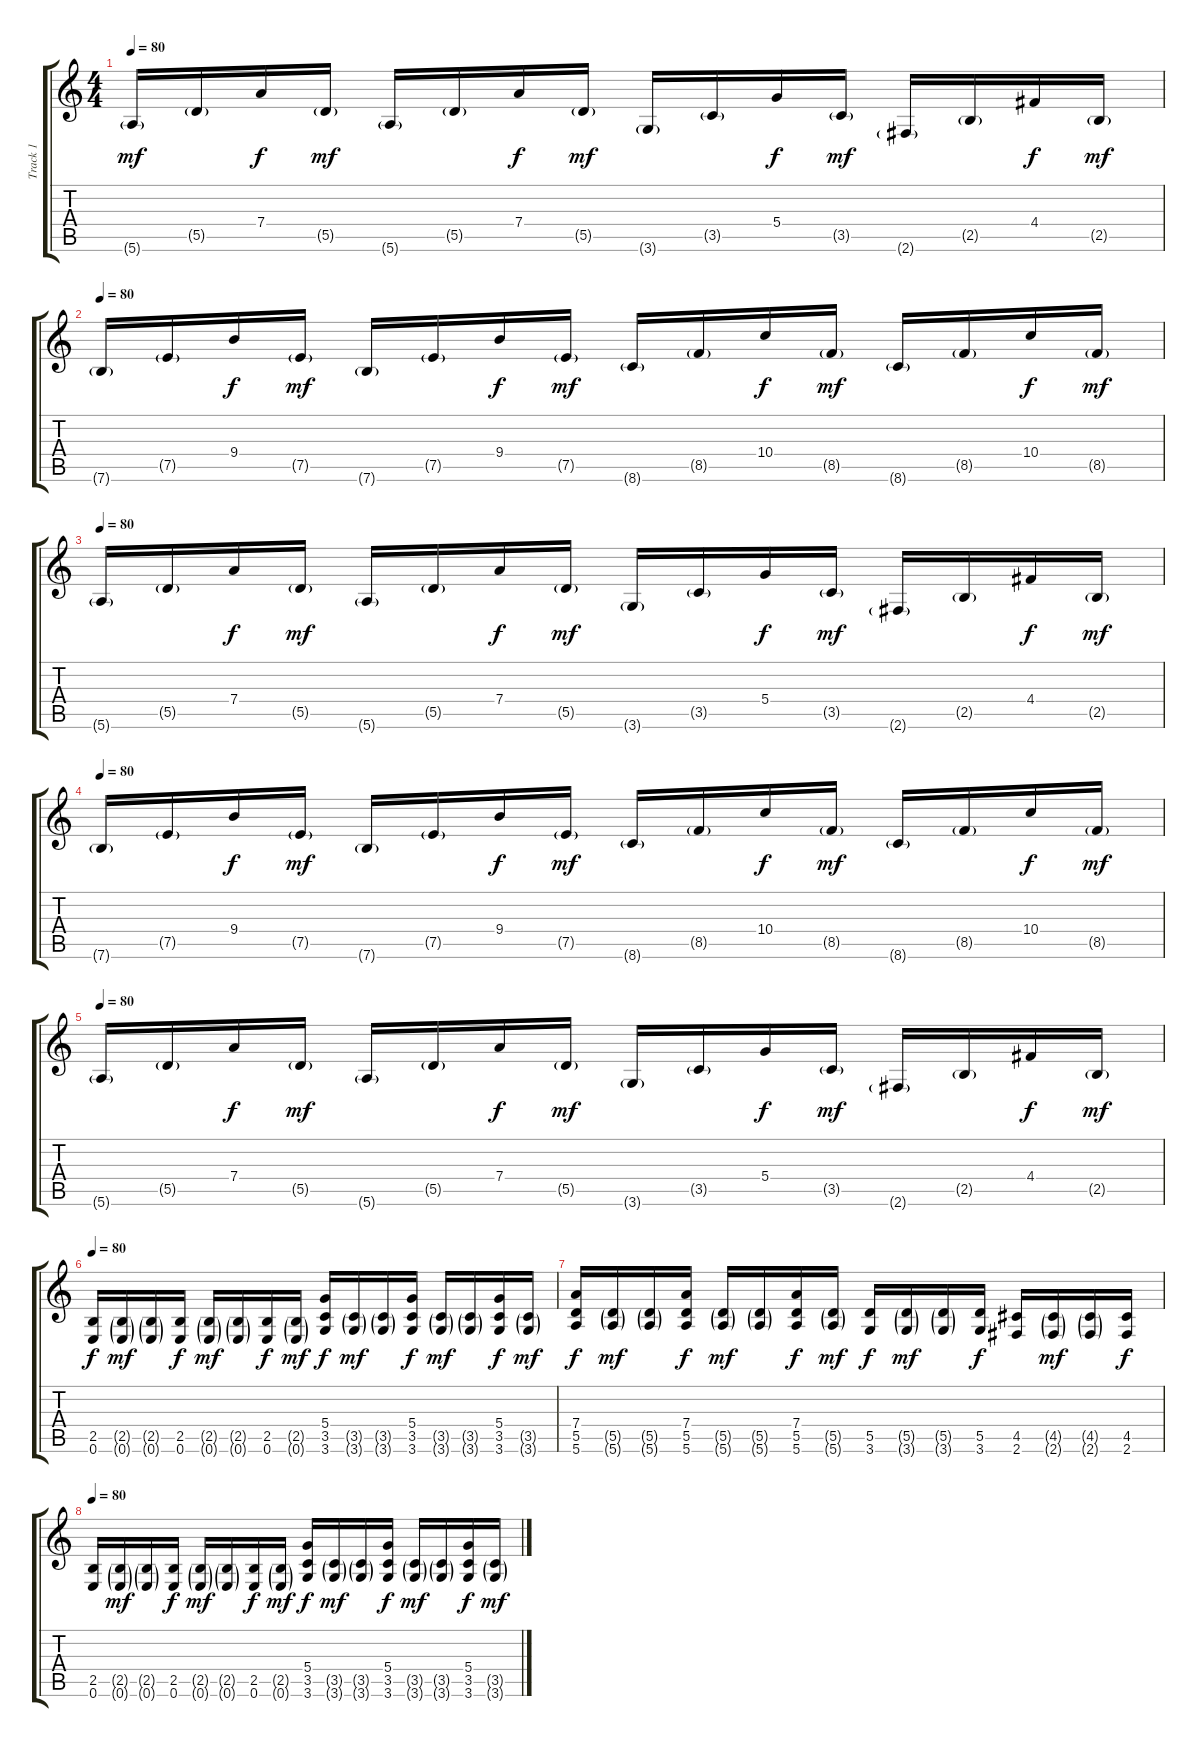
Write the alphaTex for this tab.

\track ("Track 1" "Track 1") {instrument overdrivenguitar}
\staff {score tabs}
\tuning (E4 B3 G3 D3 A2 E2) {hide}
\ts (4 4)
\tempo 80
\clef g2
\ks c
5.6{g}.16{dy mf} 5.5{g}.16 7.4.16{dy f} 5.5{g}.16{dy mf} 5.6{g}.16 5.5{g}.16 7.4.16{dy f} 5.5{g}.16{dy mf} 3.6{g}.16 3.5{g}.16 5.4.16{dy f} 3.5{g}.16{dy mf} 2.6{g}.16 2.5{g}.16 4.4.16{dy f} 2.5{g}.16{dy mf} |
\tempo 80
7.6{g}.16 7.5{g}.16 9.4.16{dy f} 7.5{g}.16{dy mf} 7.6{g}.16 7.5{g}.16 9.4.16{dy f} 7.5{g}.16{dy mf} 8.6{g}.16 8.5{g}.16 10.4.16{dy f} 8.5{g}.16{dy mf} 8.6{g}.16 8.5{g}.16 10.4.16{dy f} 8.5{g}.16{dy mf} |
\tempo 80
5.6{g}.16 5.5{g}.16 7.4.16{dy f} 5.5{g}.16{dy mf} 5.6{g}.16 5.5{g}.16 7.4.16{dy f} 5.5{g}.16{dy mf} 3.6{g}.16 3.5{g}.16 5.4.16{dy f} 3.5{g}.16{dy mf} 2.6{g}.16 2.5{g}.16 4.4.16{dy f} 2.5{g}.16{dy mf} |
\tempo 80
7.6{g}.16 7.5{g}.16 9.4.16{dy f} 7.5{g}.16{dy mf} 7.6{g}.16 7.5{g}.16 9.4.16{dy f} 7.5{g}.16{dy mf} 8.6{g}.16 8.5{g}.16 10.4.16{dy f} 8.5{g}.16{dy mf} 8.6{g}.16 8.5{g}.16 10.4.16{dy f} 8.5{g}.16{dy mf} |
\tempo 80
5.6{g}.16 5.5{g}.16 7.4.16{dy f} 5.5{g}.16{dy mf} 5.6{g}.16 5.5{g}.16 7.4.16{dy f} 5.5{g}.16{dy mf} 3.6{g}.16 3.5{g}.16 5.4.16{dy f} 3.5{g}.16{dy mf} 2.6{g}.16 2.5{g}.16 4.4.16{dy f} 2.5{g}.16{dy mf} |
\tempo 80
(2.5 0.6).16{dy f} (2.5{g} 0.6{g}).16{dy mf} (2.5{g} 0.6{g}).16 (2.5 0.6).16{dy f} (2.5{g} 0.6{g}).16{dy mf} (2.5{g} 0.6{g}).16 (2.5 0.6).16{dy f} (2.5{g} 0.6{g}).16{dy mf} (5.4 3.5 3.6).16{dy f} (3.5{g} 3.6{g}).16{dy mf} (3.5{g} 3.6{g}).16 (5.4 3.5 3.6).16{dy f} (3.5{g} 3.6{g}).16{dy mf} (3.5{g} 3.6{g}).16 (5.4 3.5 3.6).16{dy f} (3.5{g} 3.6{g}).16{dy mf} |
(7.4 5.5 5.6).16{dy f} (5.5{g} 5.6{g}).16{dy mf} (5.5{g} 5.6{g}).16 (7.4 5.5 5.6).16{dy f} (5.5{g} 5.6{g}).16{dy mf} (5.5{g} 5.6{g}).16 (7.4 5.5 5.6).16{dy f} (5.5{g} 5.6{g}).16{dy mf} (5.5 3.6).16{dy f} (5.5{g} 3.6{g}).16{dy mf} (5.5{g} 3.6{g}).16 (5.5 3.6).16{dy f} (4.5 2.6).16 (4.5{g} 2.6{g}).16{dy mf} (4.5{g} 2.6{g}).16 (4.5 2.6).16{dy f} |
\tempo 80
(2.5 0.6).16 (2.5{g} 0.6{g}).16{dy mf} (2.5{g} 0.6{g}).16 (2.5 0.6).16{dy f} (2.5{g} 0.6{g}).16{dy mf} (2.5{g} 0.6{g}).16 (2.5 0.6).16{dy f} (2.5{g} 0.6{g}).16{dy mf} (5.4 3.5 3.6).16{dy f} (3.5{g} 3.6{g}).16{dy mf} (3.5{g} 3.6{g}).16 (5.4 3.5 3.6).16{dy f} (3.5{g} 3.6{g}).16{dy mf} (3.5{g} 3.6{g}).16 (5.4 3.5 3.6).16{dy f} (3.5{g} 3.6{g}).16{dy mf}
